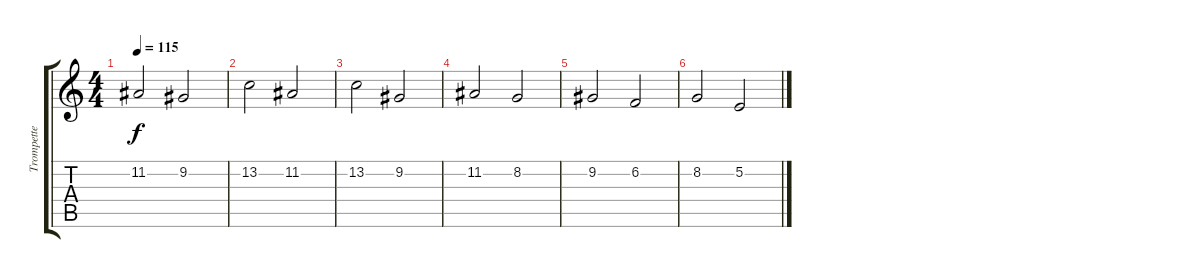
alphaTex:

\track ("Trompette" "Trompette") {instrument trumpet}
\staff {score tabs}
\tuning (E4 B3 G3 D3 A2 E2) {hide}
\ts (4 4)
\tempo 115
\clef g2
\ks c
11.2.2{dy f} 9.2.2 |
13.2.2 11.2.2 |
13.2.2 9.2.2 |
11.2.2 8.2.2 |
9.2.2 6.2.2 |
8.2.2 5.2.2
